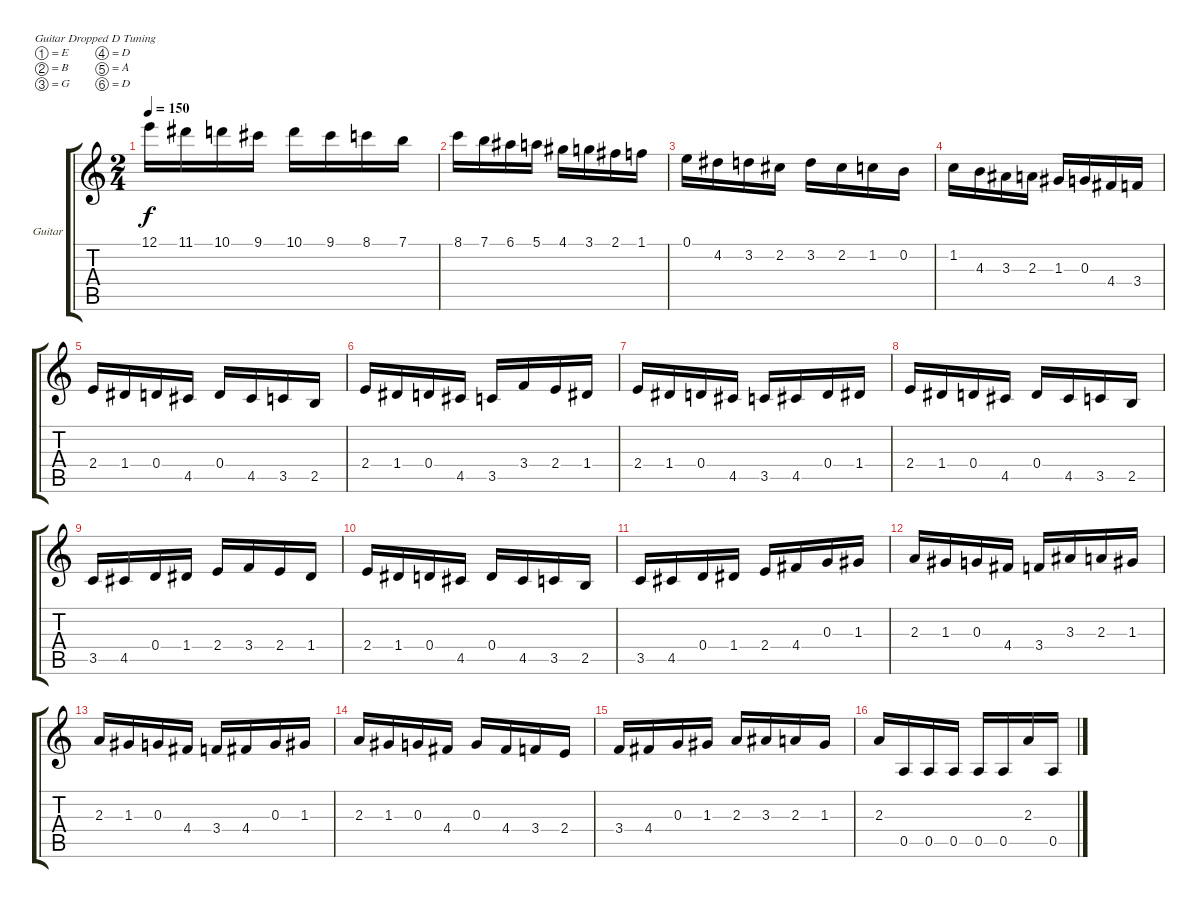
\bracketExtendMode groupsimilarinstruments
\firstSystemTrackNameOrientation horizontal
\otherSystemsTrackNameOrientation horizontal
\track ("Guitar" "Guitar") {instrument acousticguitarnylon}
\staff {score tabs}
\tuning (E4 B3 G3 D3 A2 D2)
\ts (2 4)
\tempo 150
\clef g2
\ks c
12.1.16{dy f instrument acousticguitarnylon} 11.1.16 10.1.16 9.1.16 10.1.16 9.1.16 8.1.16 7.1.16 |
8.1.16 7.1.16 6.1.16 5.1.16 4.1.16 3.1.16 2.1.16 1.1.16 |
0.1.16 4.2.16 3.2.16 2.2.16 3.2.16 2.2.16 1.2.16 0.2.16 |
1.2.16 4.3.16 3.3.16 2.3.16 1.3.16 0.3.16 4.4.16 3.4.16 |
2.4.16 1.4.16 0.4.16 4.5.16 0.4.16 4.5.16 3.5.16 2.5.16 |
2.4.16 1.4.16 0.4.16 4.5.16 3.5.16 3.4.16 2.4.16 1.4.16 |
2.4.16 1.4.16 0.4.16 4.5.16 3.5.16 4.5.16 0.4.16 1.4.16 |
2.4.16 1.4.16 0.4.16 4.5.16 0.4.16 4.5.16 3.5.16 2.5.16 |
3.5.16 4.5.16 0.4.16 1.4.16 2.4.16 3.4.16 2.4.16 1.4.16 |
2.4.16 1.4.16 0.4.16 4.5.16 0.4.16 4.5.16 3.5.16 2.5.16 |
3.5.16 4.5.16 0.4.16 1.4.16 2.4.16 4.4.16 0.3.16 1.3.16 |
2.3.16 1.3.16 0.3.16 4.4.16 3.4.16 3.3.16 2.3.16 1.3.16 |
2.3.16 1.3.16 0.3.16 4.4.16 3.4.16 4.4.16 0.3.16 1.3.16 |
2.3.16 1.3.16 0.3.16 4.4.16 0.3.16 4.4.16 3.4.16 2.4.16 |
3.4.16 4.4.16 0.3.16 1.3.16 2.3.16 3.3.16 2.3.16 1.3.16 |
2.3.16 0.5.16 0.5.16 0.5.16 0.5.16 0.5.16 2.3.16 0.5.16
